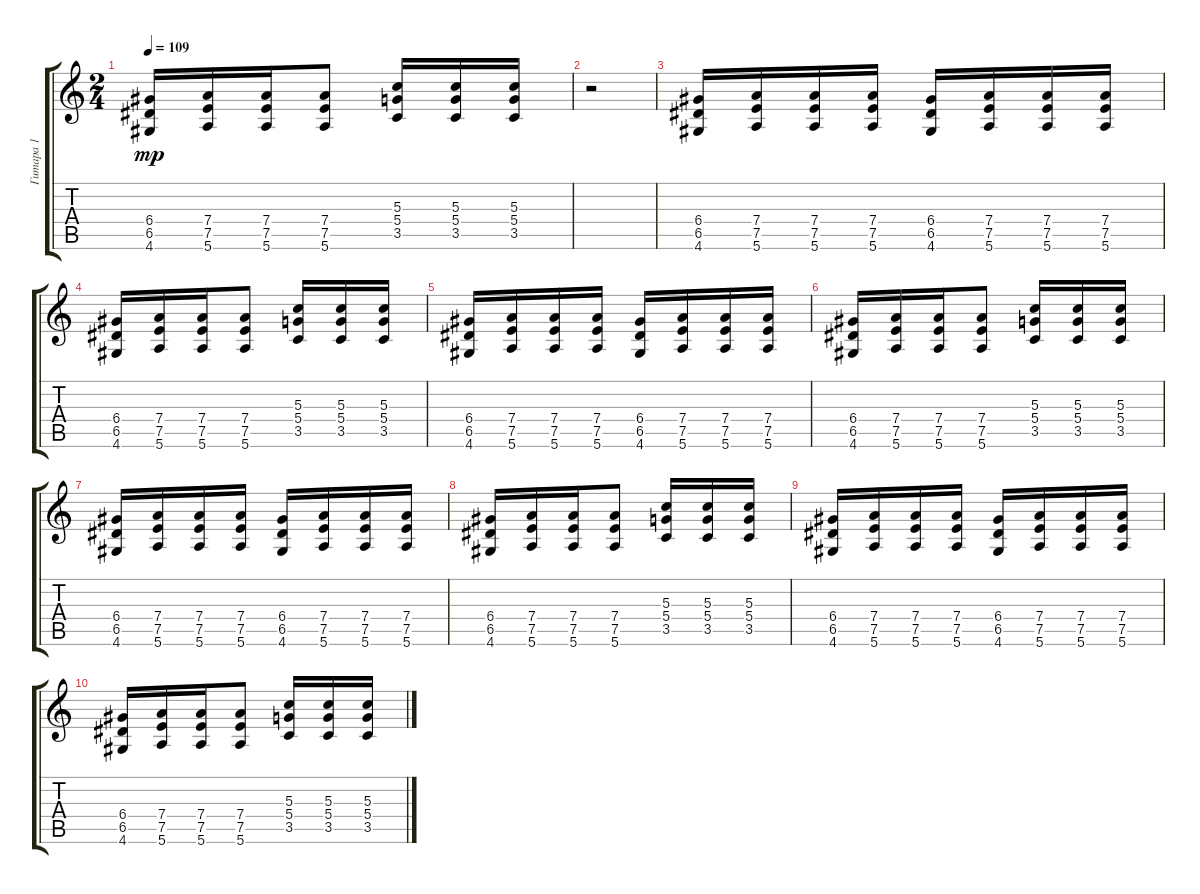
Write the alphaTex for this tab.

\track ("Гитара 1" "Гитара 1") {instrument distortionguitar}
\staff {score tabs}
\tuning (E4 B3 G3 D3 A2 E2) {hide}
\ts (2 4)
\tempo 109
\clef g2
\ks c
(6.4 6.5 4.6).16{dy mp} (7.4 7.5 5.6).16 (7.4 7.5 5.6).16 (7.4 7.5 5.6).8 (5.3 5.4 3.5).16 (5.3 5.4 3.5).16 (5.3 5.4 3.5).16 |
r.2 |
(6.4 6.5 4.6).16 (7.4 7.5 5.6).16 (7.4 7.5 5.6).16 (7.4 7.5 5.6).16 (6.4 6.5 4.6).16 (7.4 7.5 5.6).16 (7.4 7.5 5.6).16 (7.4 7.5 5.6).16 |
(6.4 6.5 4.6).16 (7.4 7.5 5.6).16 (7.4 7.5 5.6).16 (7.4 7.5 5.6).8 (5.3 5.4 3.5).16 (5.3 5.4 3.5).16 (5.3 5.4 3.5).16 |
(6.4 6.5 4.6).16 (7.4 7.5 5.6).16 (7.4 7.5 5.6).16 (7.4 7.5 5.6).16 (6.4 6.5 4.6).16 (7.4 7.5 5.6).16 (7.4 7.5 5.6).16 (7.4 7.5 5.6).16 |
(6.4 6.5 4.6).16 (7.4 7.5 5.6).16 (7.4 7.5 5.6).16 (7.4 7.5 5.6).8 (5.3 5.4 3.5).16 (5.3 5.4 3.5).16 (5.3 5.4 3.5).16 |
(6.4 6.5 4.6).16 (7.4 7.5 5.6).16 (7.4 7.5 5.6).16 (7.4 7.5 5.6).16 (6.4 6.5 4.6).16 (7.4 7.5 5.6).16 (7.4 7.5 5.6).16 (7.4 7.5 5.6).16 |
(6.4 6.5 4.6).16 (7.4 7.5 5.6).16 (7.4 7.5 5.6).16 (7.4 7.5 5.6).8 (5.3 5.4 3.5).16 (5.3 5.4 3.5).16 (5.3 5.4 3.5).16 |
(6.4 6.5 4.6).16 (7.4 7.5 5.6).16 (7.4 7.5 5.6).16 (7.4 7.5 5.6).16 (6.4 6.5 4.6).16 (7.4 7.5 5.6).16 (7.4 7.5 5.6).16 (7.4 7.5 5.6).16 |
(6.4 6.5 4.6).16 (7.4 7.5 5.6).16 (7.4 7.5 5.6).16 (7.4 7.5 5.6).8 (5.3 5.4 3.5).16 (5.3 5.4 3.5).16 (5.3 5.4 3.5).16
